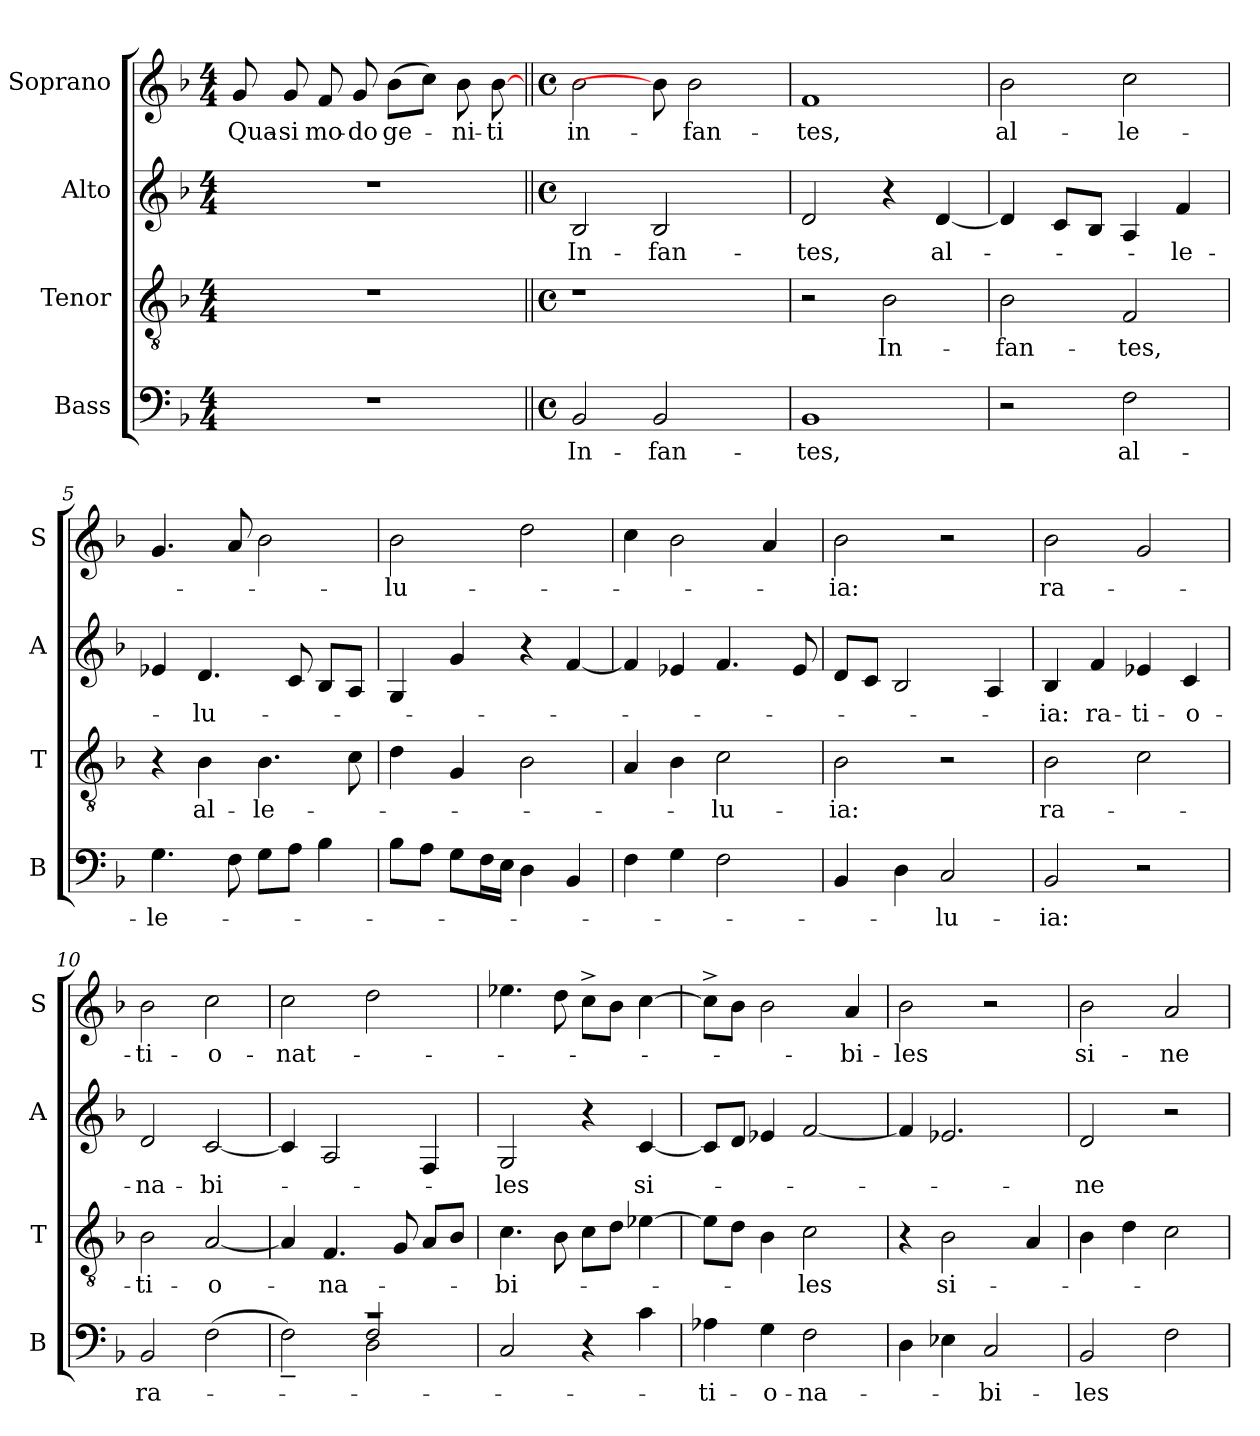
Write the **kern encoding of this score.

**kern	**text	**kern	**text	**kern	**text	**kern	**text
*part4	*part4	*part3	*part3	*part2	*part2	*part1	*part1
*staff4	*staff4	*staff3	*staff3	*staff2	*staff2	*staff1	*staff1
*I"Bass	*	*I"Tenor	*	*I"Alto	*	*I"Soprano	*
*I'B	*	*I'T	*	*I'A	*	*I'S	*
*clefF4	*	*clefGv2	*	*clefG2	*	*clefG2	*
*k[b-]	*	*k[b-]	*	*k[b-]	*	*k[b-]	*
*F:	*	*F:	*	*F:	*	*F:	*
*M4/4	*	*M4/4	*	*M4/4	*	*M4/4	*
=1	=1	=1	=1	=1	=1	=1	=1
!LO:N:vis=1	!	!LO:N:vis=1	!	!LO:N:vis=1	!	!	!LO:LY:b
1r	.	1r	.	1r	.	8g/	Qua-
!	!	!	!	!	!	!	!LO:LY:b:rj
.	.	.	.	.	.	8g/	-si
!	!	!	!	!	!	!	!LO:LY:b
.	.	.	.	.	.	8f/	mo-
!	!	!	!	!	!	!	!LO:LY:b:rj
.	.	.	.	.	.	8g/	-do
!	!	!	!	!	!	!	!LO:LY:b
.	.	.	.	.	.	(>8b-\L	ge-
.	.	.	.	.	.	8cc\J)	.
!	!	!	!	!	!	!	!LO:LY:b
.	.	.	.	.	.	8b-\	-ni-
!	!	!	!	!	!	!	!LO:LY:b:rj
.	.	.	.	.	.	[8b-\	-ti
=2||	=2||	=2||	=2||	=2||	=2||	=2||	=2||
*M4/4	*	*M4/4	*	*M4/4	*	*M4/4	*
*met(c)	*	*met(c)	*	*met(c)	*	*met(c)	*
!	!LO:LY:b	!	!	!	!LO:LY:b	!	!LO:LY:b
2BB-/	In-	1r	.	2B-/	In-	2b-\	in-
!	!LO:LY:b	!	!	!	!LO:LY:b	!	!
2BB-/	-fan-	.	.	2B-/	-fan-	8b-\]	.
!	!	!	!	!	!	!	!LO:LY:b
.	.	.	.	.	.	2b-\	-fan-
8ryy	.	8ryy	.	8ryy	.	.	.
=3	=3	=3	=3	=3	=3	=3	=3
!	!LO:LY:b	!	!	!	!LO:LY:b	!	!LO:LY:b
1BB-	-tes,	2r	.	2d/	-tes,	1f	-tes,
!	!	!	!LO:LY:b	!	!	!	!
.	.	2B-\	In-	4r	.	.	.
!	!	!	!	!	!LO:LY:b	!	!
.	.	.	.	[<4d/	al-	.	.
=4	=4	=4	=4	=4	=4	=4	=4
!	!	!	!LO:LY:b	!	!	!	!LO:LY:b
2r	.	2B-\	-fan-	4d/]	.	2b-\	al-
.	.	.	.	8c/L	.	.	.
.	.	.	.	8B-/J	.	.	.
!	!LO:LY:b	!	!LO:LY:b	!	!	!	!LO:LY:b
2F\	al-	2F/	-tes,	4A/	.	2cc\	-le-
!	!	!	!	!	!LO:LY:b	!	!
.	.	.	.	4f/	-le-	.	.
=5	=5	=5	=5	=5	=5	=5	=5
!	!LO:LY:b	!	!	!	!	!	!
4.G\	-le-	4r	.	4e-X/	.	4.g/	.
!	!	!	!LO:LY:b	!	!LO:LY:b	!	!
.	.	4B-\	al-	4.d/	-lu-	.	.
8F\	.	.	.	.	.	8a/	.
!	!	!	!LO:LY:b	!	!	!	!
8G\L	.	4.B-\	-le-	.	.	2b-\	.
8A\J	.	.	.	8c/	.	.	.
4B-\	.	.	.	8B-/L	.	.	.
.	.	8c\	.	8A/J	.	.	.
!!LO:LB:g=z
=6	=6	=6	=6	=6	=6	=6	=6
!	!	!	!	!	!	!	!LO:LY:b
8B-\L	.	4d\	.	4G/	.	2b-\	-lu-
8A\J	.	.	.	.	.	.	.
8G\L	.	4G/	.	4g/	.	.	.
16F\L	.	.	.	.	.	.	.
16E\JJ	.	.	.	.	.	.	.
4D\	.	2B-\	.	4r	.	2dd\	.
4BB-/	.	.	.	[<4f/	.	.	.
=7	=7	=7	=7	=7	=7	=7	=7
4F\	.	4A/	.	4f/]	.	4cc\	.
4G\	.	4B-\	.	4e-X/	.	2b-\	.
!	!	!	!LO:LY:b	!	!	!	!
2F\	.	2c\	-lu-	4.f/	.	.	.
.	.	.	.	.	.	4a/	.
.	.	.	.	8e-/	.	.	.
=8	=8	=8	=8	=8	=8	=8	=8
!	!	!	!LO:LY:b	!	!	!	!LO:LY:b
4BB-/	.	2B-\	-ia:	8d/L	.	2b-\	-ia:
.	.	.	.	8c/J	.	.	.
4D\	.	.	.	2B-/	.	.	.
!	!LO:LY:b	!	!	!	!	!	!
2C/	-lu-	2r	.	.	.	2r	.
.	.	.	.	4A/	.	.	.
=9	=9	=9	=9	=9	=9	=9	=9
!	!LO:LY:b	!	!LO:LY:b	!	!LO:LY:b	!	!LO:LY:b
2BB-/	-ia:	2B-\	ra-	4B-/	-ia:	2b-\	ra-
!	!	!	!	!	!LO:LY:b	!	!
.	.	.	.	4f/	ra-	.	.
!	!	!	!	!	!LO:LY:b	!	!
2r	.	2c\	.	4e-X/	-ti-	2g/	.
!	!	!	!	!	!LO:LY:b	!	!
.	.	.	.	4c/	-o-	.	.
=10	=10	=10	=10	=10	=10	=10	=10
!	!LO:LY:b	!	!LO:LY:b	!	!LO:LY:b	!	!LO:LY:b
2BB-/	ra-	2B-\	-ti-	2d/	-na-	2b-\	-ti-
!	!	!	!LO:LY:b	!	!LO:LY:b	!	!LO:LY:b
(>2F\	.	[<2A/	-o-	[<2c/	-bi-	2cc\	-o-
=11	=11	=11	=11	=11	=11	=11	=11
*^	*	*	*	*	*	*	*
*	*^	*	*	*	*	*	*	*
!	!	!	!	!	!	!	!	!	!LO:LY:b
1rc	2F~<\)	2ryy	.	4A/]	.	4c/]	.	2cc\	-nat-
!	!	!	!	!	!LO:LY:b	!	!	!	!
.	.	.	.	4.F/	-na-	2A/	.	.	.
.	2F/	2D\	.	.	.	.	.	2dd\	.
.	.	.	.	8G/	.	.	.	.	.
.	.	.	.	8A/L	.	4F/	.	.	.
.	.	.	.	8B-/J	.	.	.	.	.
*v	*v	*v	*	*	*	*	*	*	*
!!LO:LB:g=z
=12	=12	=12	=12	=12	=12	=12	=12
!	!	!	!LO:LY:b	!	!LO:LY:b	!	!
2C/	.	4.c\	-bi-	2G/	-les	4.ee-X\	.
.	.	8B-\	.	.	.	8dd\	.
4r	.	8c\L	.	4r	.	8cc^>\L	.
.	.	8d\J	.	.	.	8b-\J	.
!	!	!	!	!	!LO:LY:b	!	!
4c\	.	[>4e-X\	.	[<4c/	si-	[>4cc\	.
=13	=13	=13	=13	=13	=13	=13	=13
!	!LO:LY:b	!	!	!	!	!	!
4A-X\	-ti-	8e-\L]	.	8c/L]	.	8cc^>\L]	.
.	.	8d\J	.	8d/J	.	8b-\J	.
!	!LO:LY:b	!	!	!	!	!	!
4G\	-o-	4B-\	.	4e-X/	.	2b-\	.
!	!LO:LY:b	!	!LO:LY:b	!	!	!	!
2F\	-na-	2c\	-les	[<2f/	.	.	.
!	!	!	!	!	!	!	!LO:LY:b
.	.	.	.	.	.	4a/	-bi-
=14	=14	=14	=14	=14	=14	=14	=14
!	!	!	!	!	!	!	!LO:LY:b
4D\	.	4r	.	4f/]	.	2b-\	-les
!	!	!	!LO:LY:b	!	!	!	!
4E-X\	.	2B-\	si-	2.e-X/	.	.	.
!	!LO:LY:b	!	!	!	!	!	!
2C/	-bi-	.	.	.	.	2r	.
.	.	4A/	.	.	.	.	.
=15	=15	=15	=15	=15	=15	=15	=15
!	!LO:LY:b	!	!	!	!LO:LY:b	!	!LO:LY:b
2BB-/	-les	4B-\	.	2d/	-ne	2b-\	si-
.	.	4d\	.	.	.	.	.
!	!	!	!	!	!	!	!LO:LY:b
2F\	.	2c\	.	2r	.	2a/	-ne
=	=	=	=	=	=	=	=
*-	*-	*-	*-	*-	*-	*-	*-
